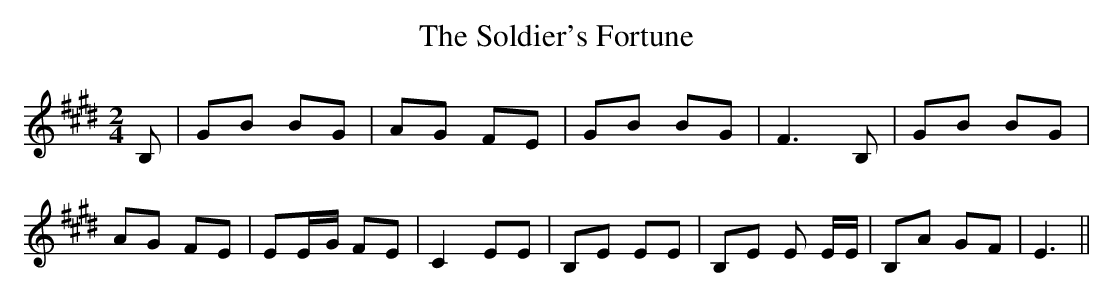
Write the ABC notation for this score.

X:1
T:The Soldier's Fortune
M:2/4
L:1/8
K:E
 B,| GB BG| AG FE| GB BG| F3 B,| GB BG| AG FE| EE/2-G/2 FE| C2 EE|\
 B,E EE| B,E E E/2E/2| B,A GF| E3||
